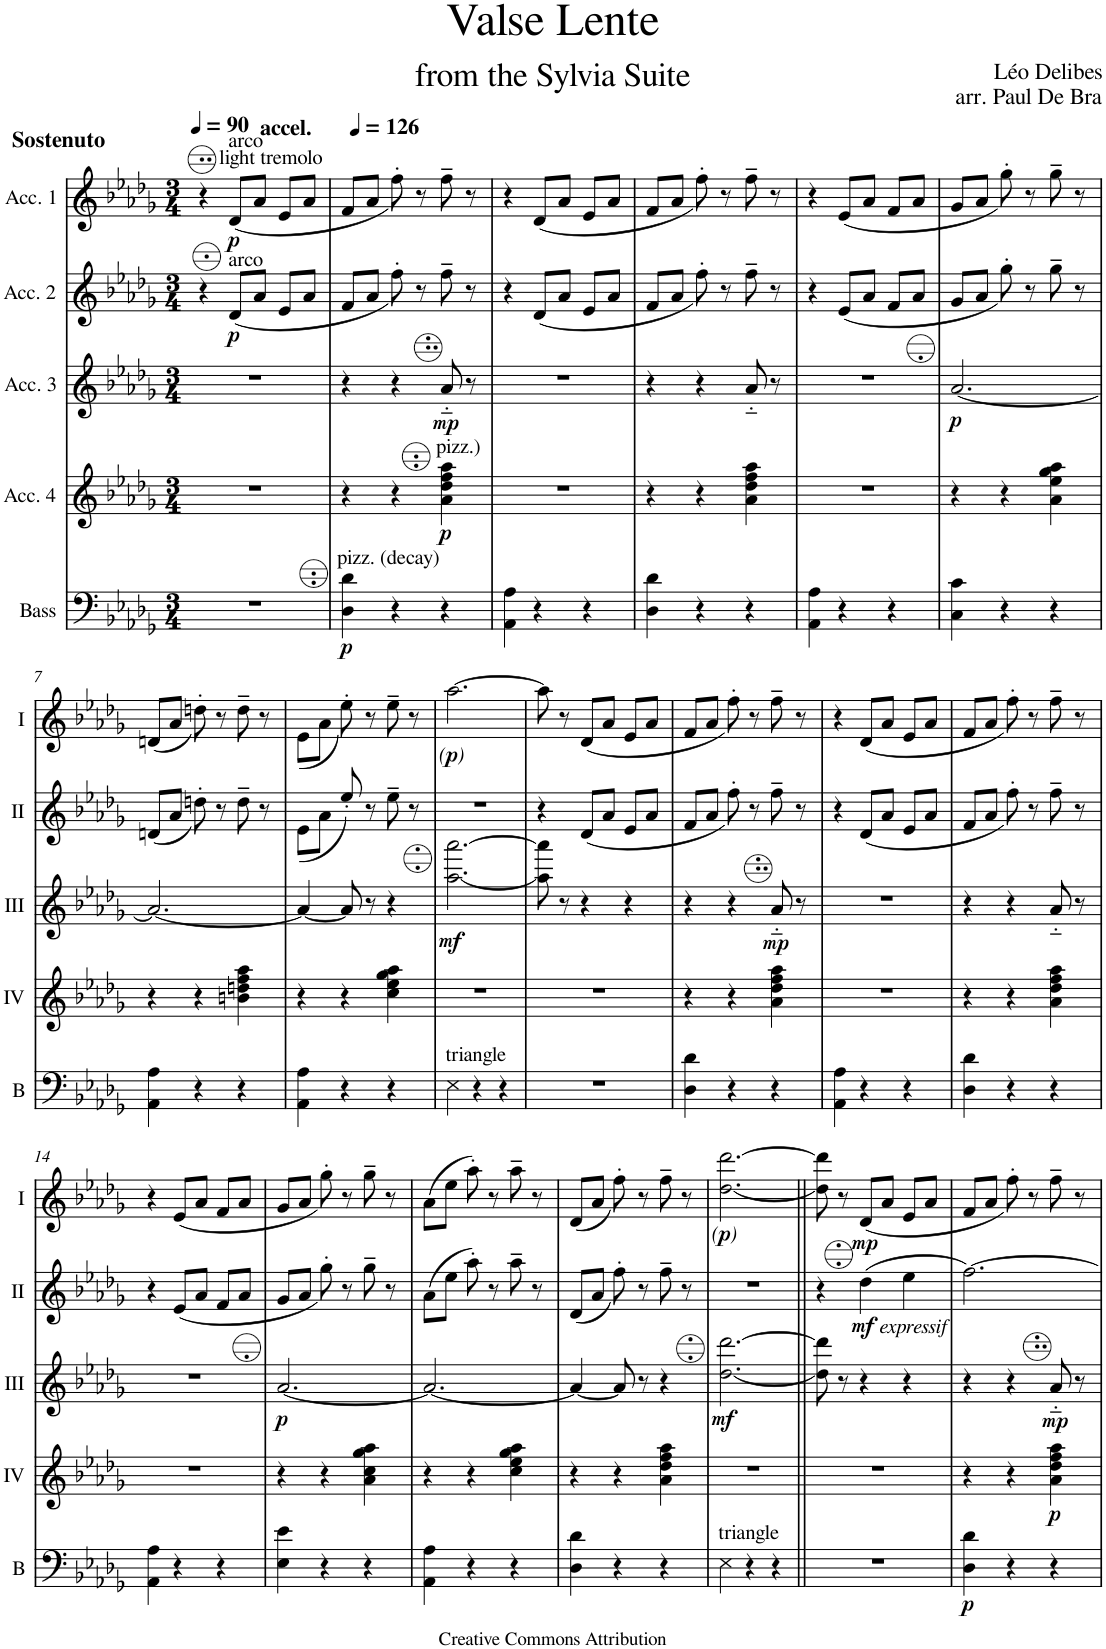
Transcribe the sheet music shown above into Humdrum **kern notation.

**kern	**dynam	**kern	**dynam	**kern	**dynam	**kern	**dynam	**kern	**dynam
*part5	*part5	*part4	*part4	*part3	*part3	*part2	*part2	*part1	*part1
*staff5	*staff5	*staff4	*staff4	*staff3	*staff3	*staff2	*staff2	*staff1	*staff1
*I"Bass	*	*I"Acc. 4	*	*I"Acc. 3	*	*I"Acc. 2	*	*I"Acc. 1	*
*I'B	*	*	*	*	*	*	*	*	*
*clefF4	*	*clefG2	*	*clefG2	*	*clefG2	*	*clefG2	*
*Trd7c12	*	*Trd7c12	*	*Trd7c12	*	*	*	*	*
*k[b-e-a-d-g-]	*	*k[b-e-a-d-g-]	*	*k[b-e-a-d-g-]	*	*k[b-e-a-d-g-]	*	*k[b-e-a-d-g-]	*
*M3/4	*	*M3/4	*	*M3/4	*	*M3/4	*	*M3/4	*
=1	=1	=1	=1	=1	=1	=1	=1	=1	=1
!	!	!	!	!	!	!	!	!LO:TX:a:B:t=Sostenuto	!
*	*	*	*	*	*	*	*	*^	*
2.r	.	2.r	.	2.r	.	4r	.	4r	8ryy	.
!	!	!	!	!	!	!	!	!	!LO:TX:a:t=light tremolo	!
.	.	.	.	.	.	.	.	.	2ryy	.
*	*	*	*	*	*	*	*	*MM90	*	*
!	!	!	!	!	!	!	!	!LO:TX:a:t=arco	!	!
!	!	!	!	!	!	!LO:TX:a:t=arco	!	!	!	!
!	!	!	!	!	!	!	!LO:DY:b	!	!	!LO:DY:b
.	.	.	.	.	.	(<8d-/L	p	(<8d-/L	.	p
!	!	!	!	!	!	!	!	!LO:TX:a:t=accel.	!	!
.	.	.	.	.	.	8a-/J	.	8a-/J	.	.
.	.	.	.	.	.	8e-/L	.	8e-/L	.	.
.	.	.	.	.	.	8a-/J	.	8a-/J	8ryy	.
*	*	*	*	*	*	*	*	*v	*v	*
=2	=2	=2	=2	=2	=2	=2	=2	=2	=2
*	*	*	*	*	*	*	*	*MM126	*
*	*	*	*	*	*	*	*	*^	*
!LO:TX:a:t=pizz. (decay)	!	!	!	!	!	!	!	!	!	!
!	!LO:DY:b	!	!	!	!	!	!	!	!	!
*	*	*	*	*	*	*	*	*v	*v	*
4D-\ 4d-\	p	4r	.	4r	.	8f/L	.	8f/L	.
.	.	.	.	.	.	8a-/J	.	8a-/J	.
4r	.	4r	.	4r	.	8ff'\)	.	8ff'\)	.
.	.	.	.	.	.	8r	.	8r	.
!	!	!LO:TX:a:t=pizz.)	!	!	!	!	!	!	!
!	!	!	!LO:DY:b	!	!LO:DY:b	!	!	!	!
4r	.	4a-\ 4dd-\ 4ff\ 4aa-\	p	8aa-/	mp	8ff~\	.	8ff~\	.
.	.	.	.	8r	.	8r	.	8r	.
=3	=3	=3	=3	=3	=3	=3	=3	=3	=3
4AA-\ 4A-\	.	2.r	.	2.r	.	4r	.	4r	.
4r	.	.	.	.	.	(<8d-/L	.	(<8d-/L	.
.	.	.	.	.	.	8a-/J	.	8a-/J	.
4r	.	.	.	.	.	8e-/L	.	8e-/L	.
.	.	.	.	.	.	8a-/J	.	8a-/J	.
=4	=4	=4	=4	=4	=4	=4	=4	=4	=4
4D-\ 4d-\	.	4r	.	4r	.	8f/L	.	8f/L	.
.	.	.	.	.	.	8a-/J	.	8a-/J	.
4r	.	4r	.	4r	.	8ff'\)	.	8ff'\)	.
.	.	.	.	.	.	8r	.	8r	.
4r	.	4a-\ 4dd-\ 4ff\ 4aa-\	.	8aa-/	.	8ff~\	.	8ff~\	.
.	.	.	.	8r	.	8r	.	8r	.
=5	=5	=5	=5	=5	=5	=5	=5	=5	=5
4AA-\ 4A-\	.	2.r	.	2.r	.	4r	.	4r	.
4r	.	.	.	.	.	(<8e-/L	.	(<8e-/L	.
.	.	.	.	.	.	8a-/J	.	8a-/J	.
4r	.	.	.	.	.	8f/L	.	8f/L	.
.	.	.	.	.	.	8a-/J	.	8a-/J	.
=6	=6	=6	=6	=6	=6	=6	=6	=6	=6
!	!	!	!	!	!LO:DY:b	!	!	!	!
4C\ 4c\	.	4r	.	[2.a-/	p	8g-/L	.	8g-/L	.
.	.	.	.	.	.	8a-/J	.	8a-/J	.
4r	.	4r	.	.	.	8gg-'\)	.	8gg-'\)	.
.	.	.	.	.	.	8r	.	8r	.
4r	.	4a-\ 4ee-\ 4gg-\ 4aa-\	.	.	.	8gg-~\	.	8gg-~\	.
.	.	.	.	.	.	8r	.	8r	.
!!LO:LB:g=z
=7	=7	=7	=7	=7	=7	=7	=7	=7	=7
4AA-\ 4A-\	.	4r	.	2.a-/_	.	(<8dn/L	.	(<8dn/L	.
.	.	.	.	.	.	8a-/J	.	8a-/J	.
4r	.	4r	.	.	.	8ddn'\)	.	8ddn'\)	.
.	.	.	.	.	.	8r	.	8r	.
4r	.	4bn\ 4ddn\ 4ff\ 4aa-\	.	.	.	8dd~\	.	8dd~\	.
.	.	.	.	.	.	8r	.	8r	.
=8	=8	=8	=8	=8	=8	=8	=8	=8	=8
4AA-\ 4A-\	.	4r	.	4a-/_	.	(<8e-\L	.	(<8e-\L	.
.	.	.	.	.	.	8a-\J	.	8a-\J	.
4r	.	4r	.	8a-/]	.	8ee-'</)	.	8ee-'\)	.
.	.	.	.	8r	.	8r	.	8r	.
4r	.	4cc\ 4ee-\ 4gg-\ 4aa-\	.	4r	.	8ee-~\	.	8ee-~\	.
.	.	.	.	.	.	8r	.	8r	.
=9	=9	=9	=9	=9	=9	=9	=9	=9	=9
!LO:TX:a:t=triangle	!	!	!	!	!	!	!	!	!
!	!	!	!	!	!LO:DY:b	!	!	!	!LO:DY:b
!	!	!	!	!	!	!	!	!	!LO:DY:n=1:b
!	!	!	!	!	!	!	!	!	!LO:DY:n=2:b
4E-\	.	2.r	.	[2.aa-\ [2.aaa-\	mf	2.r	.	[2.aa-\	other-dynamics p other-dynamics
4r	.	.	.	.	.	.	.	.	.
4r	.	.	.	.	.	.	.	.	.
=10	=10	=10	=10	=10	=10	=10	=10	=10	=10
2.r	.	2.r	.	8aa-\] 8aaa-\]	.	4r	.	8aa-\]	.
.	.	.	.	8r	.	.	.	8r	.
.	.	.	.	4r	.	(<8d-/L	.	(<8d-/L	.
.	.	.	.	.	.	8a-/J	.	8a-/J	.
.	.	.	.	4r	.	8e-/L	.	8e-/L	.
.	.	.	.	.	.	8a-/J	.	8a-/J	.
=11	=11	=11	=11	=11	=11	=11	=11	=11	=11
4D-\ 4d-\	.	4r	.	4r	.	8f/L	.	8f/L	.
.	.	.	.	.	.	8a-/J	.	8a-/J	.
4r	.	4r	.	4r	.	8ff'\)	.	8ff'\)	.
.	.	.	.	.	.	8r	.	8r	.
!	!	!	!	!	!LO:DY:b	!	!	!	!
4r	.	4a-\ 4dd-\ 4ff\ 4aa-\	.	8aa-/	mp	8ff~\	.	8ff~\	.
.	.	.	.	8r	.	8r	.	8r	.
=12	=12	=12	=12	=12	=12	=12	=12	=12	=12
4AA-\ 4A-\	.	2.r	.	2.r	.	4r	.	4r	.
4r	.	.	.	.	.	(<8d-/L	.	(<8d-/L	.
.	.	.	.	.	.	8a-/J	.	8a-/J	.
4r	.	.	.	.	.	8e-/L	.	8e-/L	.
.	.	.	.	.	.	8a-/J	.	8a-/J	.
=13	=13	=13	=13	=13	=13	=13	=13	=13	=13
4D-\ 4d-\	.	4r	.	4r	.	8f/L	.	8f/L	.
.	.	.	.	.	.	8a-/J	.	8a-/J	.
4r	.	4r	.	4r	.	8ff'\)	.	8ff'\)	.
.	.	.	.	.	.	8r	.	8r	.
4r	.	4a-\ 4dd-\ 4ff\ 4aa-\	.	8aa-/	.	8ff~\	.	8ff~\	.
.	.	.	.	8r	.	8r	.	8r	.
!!LO:LB:g=z
=14	=14	=14	=14	=14	=14	=14	=14	=14	=14
4AA-\ 4A-\	.	2.r	.	2.r	.	4r	.	4r	.
4r	.	.	.	.	.	(<8e-/L	.	(<8e-/L	.
.	.	.	.	.	.	8a-/J	.	8a-/J	.
4r	.	.	.	.	.	8f/L	.	8f/L	.
.	.	.	.	.	.	8a-/J	.	8a-/J	.
=15	=15	=15	=15	=15	=15	=15	=15	=15	=15
!	!	!	!	!	!LO:DY:b	!	!	!	!
4E-\ 4e-\	.	4r	.	[2.a-/	p	8g-/L	.	8g-/L	.
.	.	.	.	.	.	8a-/J	.	8a-/J	.
4r	.	4r	.	.	.	8gg-'\)	.	8gg-'\)	.
.	.	.	.	.	.	8r	.	8r	.
4r	.	4a-\ 4cc\ 4gg-\ 4aa-\	.	.	.	8gg-~\	.	8gg-~\	.
.	.	.	.	.	.	8r	.	8r	.
=16	=16	=16	=16	=16	=16	=16	=16	=16	=16
4AA-\ 4A-\	.	4r	.	2.a-/_	.	(8a-\L	.	(8a-\L	.
.	.	.	.	.	.	8ee-\J	.	8ee-\J	.
4r	.	4r	.	.	.	8aa-'\)	.	8aa-'\)	.
.	.	.	.	.	.	8r	.	8r	.
4r	.	4cc\ 4ee-\ 4gg-\ 4aa-\	.	.	.	8aa-~\	.	8aa-~\	.
.	.	.	.	.	.	8r	.	8r	.
=17	=17	=17	=17	=17	=17	=17	=17	=17	=17
4D-\ 4d-\	.	4r	.	4a-/_	.	(<8d-/L	.	(<8d-/L	.
.	.	.	.	.	.	8a-/J	.	8a-/J	.
4r	.	4r	.	8a-/]	.	8ff'\)	.	8ff'\)	.
.	.	.	.	8r	.	8r	.	8r	.
4r	.	4a-\ 4dd-\ 4ff\ 4aa-\	.	4r	.	8ff~\	.	8ff~\	.
.	.	.	.	.	.	8r	.	8r	.
=18	=18	=18	=18	=18	=18	=18	=18	=18	=18
!LO:TX:a:t=triangle	!	!	!	!	!	!	!	!	!
!	!	!	!	!	!LO:DY:b	!	!	!	!LO:DY:b
!	!	!	!	!	!	!	!	!	!LO:DY:n=1:b
!	!	!	!	!	!	!	!	!	!LO:DY:n=2:b
4E-\	.	2.r	.	[2.dd-\ [2.ddd-\	mf	2.r	.	[2.dd-\ [2.ddd-\	other-dynamics p other-dynamics
4r	.	.	.	.	.	.	.	.	.
4r	.	.	.	.	.	.	.	.	.
=19||	=19||	=19||	=19||	=19||	=19||	=19||	=19||	=19||	=19||
2.r	.	2.r	.	8dd-\] 8ddd-\]	.	4r	.	8dd-\] 8ddd-\]	.
.	.	.	.	8r	.	.	.	8r	.
!	!	!	!	!	!	!LO:TX:b:i:t=expressif	!	!	!
!	!	!	!	!	!	!	!LO:DY:b	!	!LO:DY:b
.	.	.	.	4r	.	(4d-\	mf	(<8d-/L	mp
.	.	.	.	.	.	.	.	8a-/J	.
.	.	.	.	4r	.	4e-\	.	8e-/L	.
.	.	.	.	.	.	.	.	8a-/J	.
=20	=20	=20	=20	=20	=20	=20	=20	=20	=20
!	!LO:DY:b	!	!	!	!	!	!	!	!
4D-\ 4d-\	p	4r	.	4r	.	[2.f\)	.	8f/L	.
.	.	.	.	.	.	.	.	8a-/J	.
4r	.	4r	.	4r	.	.	.	8ff'\)	.
.	.	.	.	.	.	.	.	8r	.
!	!	!	!LO:DY:b	!	!LO:DY:b	!	!	!	!
4r	.	4a-\ 4dd-\ 4ff\ 4aa-\	p	8aa-/	mp	.	.	8ff~\	.
.	.	.	.	8r	.	.	.	8r	.
=	=	=	=	=	=	=	=	=	=
*-	*-	*-	*-	*-	*-	*-	*-	*-	*-
